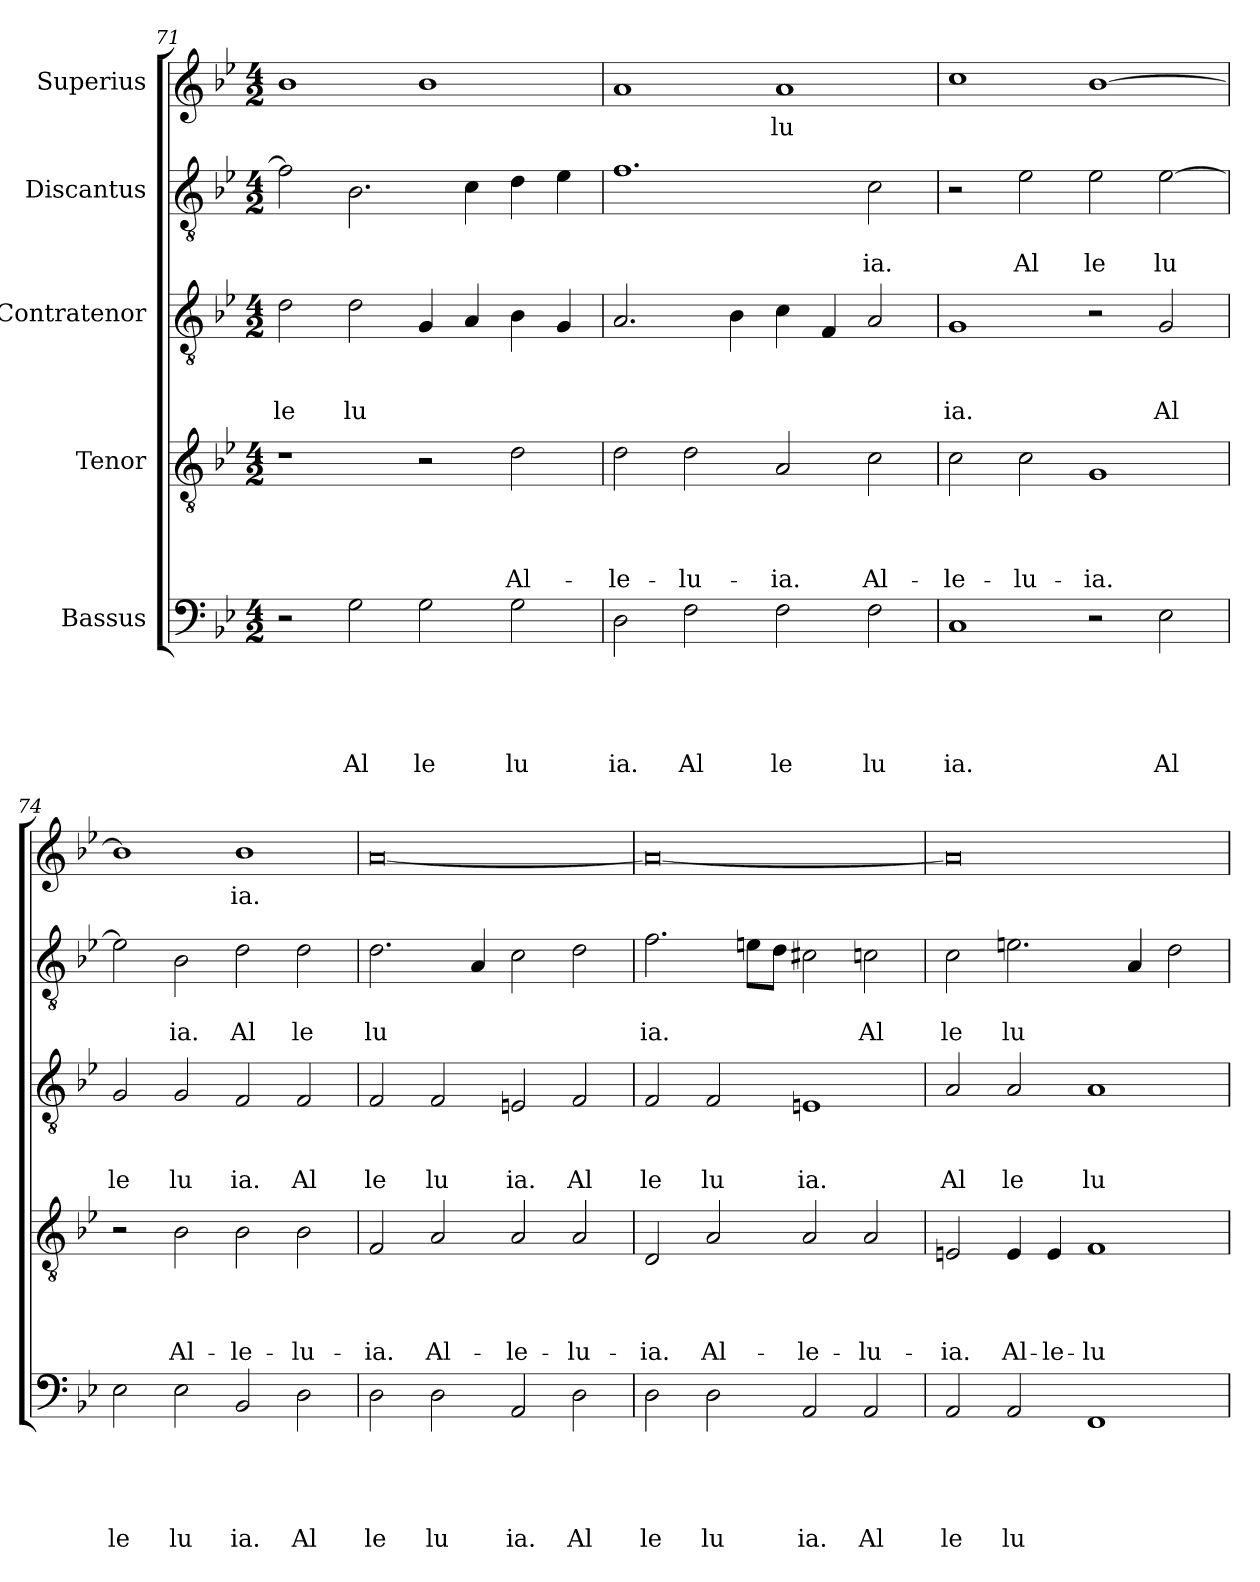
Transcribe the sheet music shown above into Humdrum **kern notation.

**kern	**text	**text	**text	**text	**text	**kern	**text	**text	**text	**text	**kern	**text	**text	**text	**kern	**text	**text	**kern	**text
*part5	*part5	*part5	*part5	*part5	*part5	*part4	*part4	*part4	*part4	*part4	*part3	*part3	*part3	*part3	*part2	*part2	*part2	*part1	*part1
*staff5	*staff5	*staff5	*staff5	*staff5	*staff5	*staff4	*staff4	*staff4	*staff4	*staff4	*staff3	*staff3	*staff3	*staff3	*staff2	*staff2	*staff2	*staff1	*staff1
*I"Bassus	*	*	*	*	*	*I"Tenor	*	*	*	*	*I"Contratenor	*	*	*	*I"Discantus	*	*	*I"Superius	*
!!LO:LB:g=z
*clefF4	*	*	*	*	*	*clefGv2	*	*	*	*	*clefGv2	*	*	*	*clefGv2	*	*	*clefG2	*
*k[b-e-]	*	*	*	*	*	*k[b-e-]	*	*	*	*	*k[b-e-]	*	*	*	*k[b-e-]	*	*	*k[b-e-]	*
*B-:	*	*	*	*	*	*B-:	*	*	*	*	*B-:	*	*	*	*B-:	*	*	*B-:	*
*M4/2	*	*	*	*	*	*M4/2	*	*	*	*	*M4/2	*	*	*	*M4/2	*	*	*M4/2	*
=71	=71	=71	=71	=71	=71	=71	=71	=71	=71	=71	=71	=71	=71	=71	=71	=71	=71	=71	=71
!	!	!	!	!	!	!	!	!	!	!	!	!	!	!LO:LY:b	!	!	!	!	!
2r	.	.	.	.	.	1r	.	.	.	.	2d\	.	.	le	2f\]	.	.	1b-	.
!	!	!	!	!	!LO:LY:b	!	!	!	!	!	!	!	!	!LO:LY:b	!	!	!	!	!
2G\	.	.	.	.	Al	.	.	.	.	.	2d\	.	.	lu	2.B-\	.	.	.	.
!	!	!	!	!	!LO:LY:b	!	!	!	!	!	!	!	!	!	!	!	!	!	!
2G\	.	.	.	.	le	2r	.	.	.	.	4G/	.	.	.	.	.	.	1b-	.
.	.	.	.	.	.	.	.	.	.	.	4A/	.	.	.	4c\	.	.	.	.
!	!	!	!	!	!LO:LY:b	!	!	!	!	!LO:LY:b	!	!	!	!	!	!	!	!	!
2G\	.	.	.	.	lu	2d\	.	.	.	Al-	4B-\	.	.	.	4d\	.	.	.	.
.	.	.	.	.	.	.	.	.	.	.	4G/	.	.	.	4e-\	.	.	.	.
=72	=72	=72	=72	=72	=72	=72	=72	=72	=72	=72	=72	=72	=72	=72	=72	=72	=72	=72	=72
!	!	!	!	!	!LO:LY:b	!	!	!	!	!LO:LY:b	!	!	!	!	!	!	!	!	!
2D\	.	.	.	.	ia.	2d\	.	.	.	-le-	2.A/	.	.	.	1.f	.	.	1a	.
!	!	!	!	!	!LO:LY:b	!	!	!	!	!LO:LY:b	!	!	!	!	!	!	!	!	!
2F\	.	.	.	.	Al	2d\	.	.	.	-lu-	.	.	.	.	.	.	.	.	.
.	.	.	.	.	.	.	.	.	.	.	4B-\	.	.	.	.	.	.	.	.
!	!	!	!	!	!LO:LY:b	!	!	!	!	!LO:LY:b	!	!	!	!	!	!	!	!	!LO:LY:b
2F\	.	.	.	.	le	2A/	.	.	.	-ia.	4c\	.	.	.	.	.	.	1a	lu
.	.	.	.	.	.	.	.	.	.	.	4F/	.	.	.	.	.	.	.	.
!	!	!	!	!	!LO:LY:b	!	!	!	!	!LO:LY:b	!	!	!	!	!	!	!LO:LY:b	!	!
2F\	.	.	.	.	lu	2c\	.	.	.	Al-	2A/	.	.	.	2c\	.	-ia.	.	.
=73	=73	=73	=73	=73	=73	=73	=73	=73	=73	=73	=73	=73	=73	=73	=73	=73	=73	=73	=73
!	!	!	!	!	!LO:LY:b	!	!	!	!	!LO:LY:b	!	!	!	!LO:LY:b	!	!	!	!	!
1C	.	.	.	.	ia.	2c\	.	.	.	-le-	1G	.	.	ia.	2r	.	.	1cc	.
!	!	!	!	!	!	!	!	!	!	!LO:LY:b	!	!	!	!	!	!	!LO:LY:b	!	!
.	.	.	.	.	.	2c\	.	.	.	-lu-	.	.	.	.	2e-\	.	Al	.	.
!	!	!	!	!	!	!	!	!	!	!LO:LY:b	!	!	!	!	!	!	!LO:LY:b	!	!
2r	.	.	.	.	.	1G	.	.	.	-ia.	2r	.	.	.	2e-\	.	le	[>1b-	.
!	!	!	!	!	!LO:LY:b	!	!	!	!	!	!	!	!	!LO:LY:b	!	!	!LO:LY:b	!	!
2E-\	.	.	.	.	Al	.	.	.	.	.	2G/	.	.	Al	[>2e-\	.	lu	.	.
=74	=74	=74	=74	=74	=74	=74	=74	=74	=74	=74	=74	=74	=74	=74	=74	=74	=74	=74	=74
!	!	!	!	!	!LO:LY:b	!	!	!	!	!	!	!	!	!LO:LY:b	!	!	!	!	!
2E-\	.	.	.	.	le	2r	.	.	.	.	2G/	.	.	le	2e-\]	.	.	1b-]	.
!	!	!	!	!	!LO:LY:b	!	!	!	!	!LO:LY:b	!	!	!	!LO:LY:b	!	!	!LO:LY:b	!	!
2E-\	.	.	.	.	lu	2B-\	.	.	.	Al-	2G/	.	.	lu	2B-\	.	ia.	.	.
!	!	!	!	!	!LO:LY:b	!	!	!	!	!LO:LY:b	!	!	!	!LO:LY:b	!	!	!LO:LY:b	!	!LO:LY:b
2BB-/	.	.	.	.	ia.	2B-\	.	.	.	-le-	2F/	.	.	ia.	2d\	.	Al	1b-	ia.
!	!	!	!	!	!LO:LY:b	!	!	!	!	!LO:LY:b	!	!	!	!LO:LY:b	!	!	!LO:LY:b	!	!
2D\	.	.	.	.	Al	2B-\	.	.	.	-lu-	2F/	.	.	Al	2d\	.	le	.	.
=75	=75	=75	=75	=75	=75	=75	=75	=75	=75	=75	=75	=75	=75	=75	=75	=75	=75	=75	=75
!	!	!	!	!	!LO:LY:b	!	!	!	!	!LO:LY:b	!	!	!	!LO:LY:b	!	!	!LO:LY:b	!	!
2D\	.	.	.	.	le	2F/	.	.	.	-ia.	2F/	.	.	le	2.d\	.	lu	[<0a	.
!	!	!	!	!	!LO:LY:b	!	!	!	!	!LO:LY:b	!	!	!	!LO:LY:b	!	!	!	!	!
2D\	.	.	.	.	lu	2A/	.	.	.	Al-	2F/	.	.	lu	.	.	.	.	.
.	.	.	.	.	.	.	.	.	.	.	.	.	.	.	4A/	.	.	.	.
!	!	!	!	!	!LO:LY:b	!	!	!	!	!LO:LY:b	!	!	!	!LO:LY:b	!	!	!	!	!
2AA/	.	.	.	.	ia.	2A/	.	.	.	-le-	2En/	.	.	ia.	2c\	.	.	.	.
!	!	!	!	!	!LO:LY:b	!	!	!	!	!LO:LY:b	!	!	!	!LO:LY:b	!	!	!	!	!
2D\	.	.	.	.	Al	2A/	.	.	.	-lu-	2F/	.	.	Al	2d\	.	.	.	.
=76	=76	=76	=76	=76	=76	=76	=76	=76	=76	=76	=76	=76	=76	=76	=76	=76	=76	=76	=76
!	!	!	!	!	!LO:LY:b	!	!	!	!	!LO:LY:b	!	!	!	!LO:LY:b	!	!	!LO:LY:b	!	!
2D\	.	.	.	.	le	2D/	.	.	.	-ia.	2F/	.	.	le	2.f\	.	ia.	0a_	.
!	!	!	!	!	!LO:LY:b	!	!	!	!	!LO:LY:b	!	!	!	!LO:LY:b	!	!	!	!	!
2D\	.	.	.	.	lu	2A/	.	.	.	Al-	2F/	.	.	lu	.	.	.	.	.
.	.	.	.	.	.	.	.	.	.	.	.	.	.	.	8en\L	.	.	.	.
.	.	.	.	.	.	.	.	.	.	.	.	.	.	.	8d\J	.	.	.	.
!	!	!	!	!	!LO:LY:b	!	!	!	!	!LO:LY:b	!	!	!	!LO:LY:b	!	!	!	!	!
2AA/	.	.	.	.	ia.	2A/	.	.	.	-le-	1En	.	.	ia.	2c#X\	.	.	.	.
!	!	!	!	!	!LO:LY:b	!	!	!	!	!LO:LY:b	!	!	!	!	!	!	!LO:LY:b	!	!
2AA/	.	.	.	.	Al	2A/	.	.	.	-lu-	.	.	.	.	2cn\	.	Al	.	.
=77	=77	=77	=77	=77	=77	=77	=77	=77	=77	=77	=77	=77	=77	=77	=77	=77	=77	=77	=77
!	!	!	!	!	!LO:LY:b	!	!	!	!	!LO:LY:b	!	!	!	!LO:LY:b	!	!	!LO:LY:b	!	!
2AA/	.	.	.	.	le	2En/	.	.	.	-ia.	2A/	.	.	Al	2c\	.	le	0a]	.
!	!	!	!	!	!LO:LY:b	!	!	!	!	!LO:LY:b	!	!	!	!LO:LY:b	!	!	!LO:LY:b	!	!
2AA/	.	.	.	.	lu	4E/	.	.	.	Al-	2A/	.	.	le	2.en\	.	lu	.	.
!	!	!	!	!	!	!	!	!	!	!LO:LY:b	!	!	!	!	!	!	!	!	!
.	.	.	.	.	.	4E/	.	.	.	-le-	.	.	.	.	.	.	.	.	.
!	!	!	!	!	!	!	!	!	!	!LO:LY:b	!	!	!	!LO:LY:b	!	!	!	!	!
1FF	.	.	.	.	.	1F	.	.	.	-lu-	1A	.	.	lu	.	.	.	.	.
.	.	.	.	.	.	.	.	.	.	.	.	.	.	.	4A/	.	.	.	.
.	.	.	.	.	.	.	.	.	.	.	.	.	.	.	2d\	.	.	.	.
=	=	=	=	=	=	=	=	=	=	=	=	=	=	=	=	=	=	=	=
*-	*-	*-	*-	*-	*-	*-	*-	*-	*-	*-	*-	*-	*-	*-	*-	*-	*-	*-	*-
